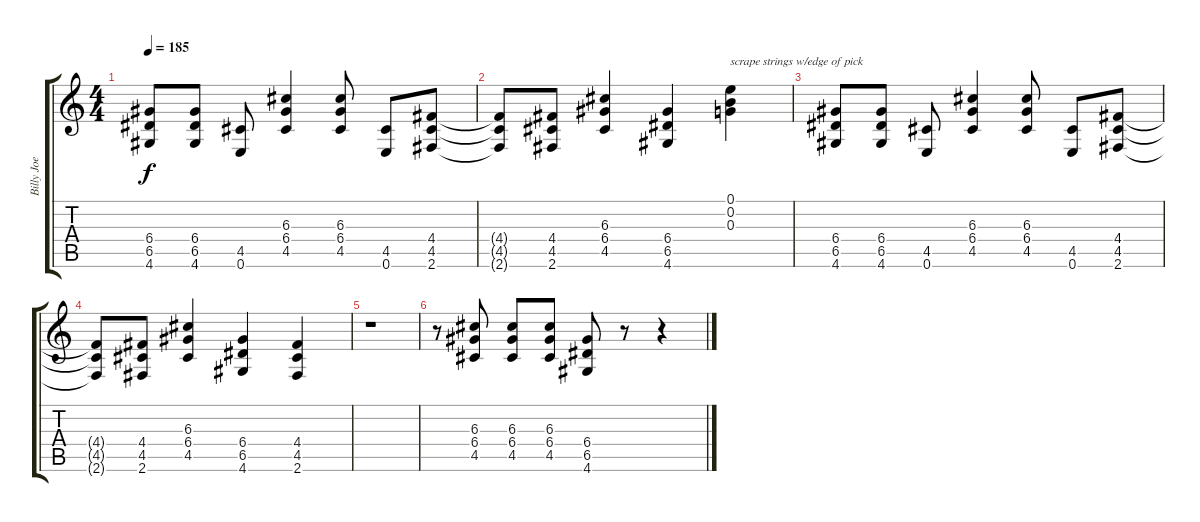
\track ("Billy Joe Distortion 2" "Billy Joe ") {instrument distortionguitar}
\staff {score tabs}
\tuning (E4 B3 G3 D3 A2 E2) {hide}
\ts (4 4)
\tempo 185
\clef g2
\ks c
(6.4 6.5 4.6).8{dy f} (6.4 6.5 4.6).8 (4.5 0.6).8 (6.3 6.4 4.5).4 (6.3 6.4 4.5).8 (4.5 0.6).8 (4.4 4.5 2.6).8 |
(4.4{t} 4.5{t} 2.6{t}).8 (4.4 4.5 2.6).8 (6.3 6.4 4.5).4 (6.4 6.5 4.6).4 (0.1 0.2 0.3).4{txt "scrape strings w/edge of pick"} |
(6.4 6.5 4.6).8 (6.4 6.5 4.6).8 (4.5 0.6).8 (6.3 6.4 4.5).4 (6.3 6.4 4.5).8 (4.5 0.6).8 (4.4 4.5 2.6).8 |
(4.4{t} 4.5{t} 2.6{t}).8 (4.4 4.5 2.6).8 (6.3 6.4 4.5).4 (6.4 6.5 4.6).4 (4.4 4.5 2.6).4 |
r.1 |
r.8 (6.3 6.4 4.5).8 (6.3 6.4 4.5).8 (6.3 6.4 4.5).8 (6.4 6.5 4.6).8 r.8 r.4
